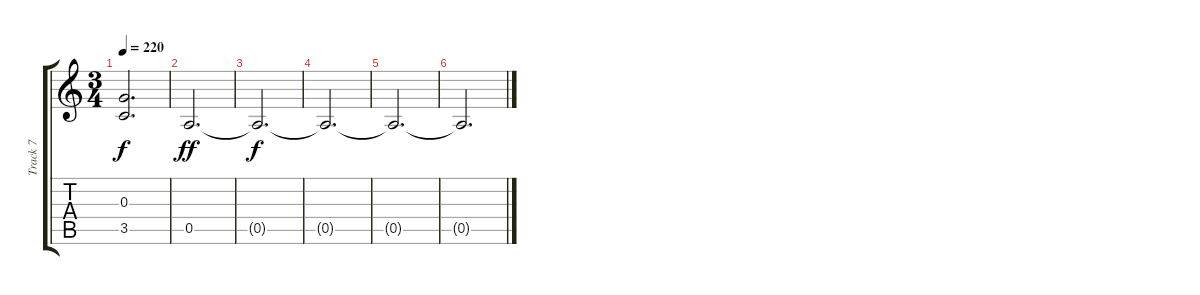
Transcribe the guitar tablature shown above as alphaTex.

\track ("Track 7" "Track 7") {instrument distortionguitar}
\staff {score tabs}
\tuning (E4 B3 G3 D3 A2 E2) {hide}
\ts (3 4)
\tempo 220
\clef g2
\ks c
(0.3{t} 3.5{t}).2{d dy f} |
0.5.2{d dy ff} |
0.5{t}.2{d dy f} |
0.5{t}.2{d} |
0.5{t}.2{d} |
0.5{t}.2{d}
